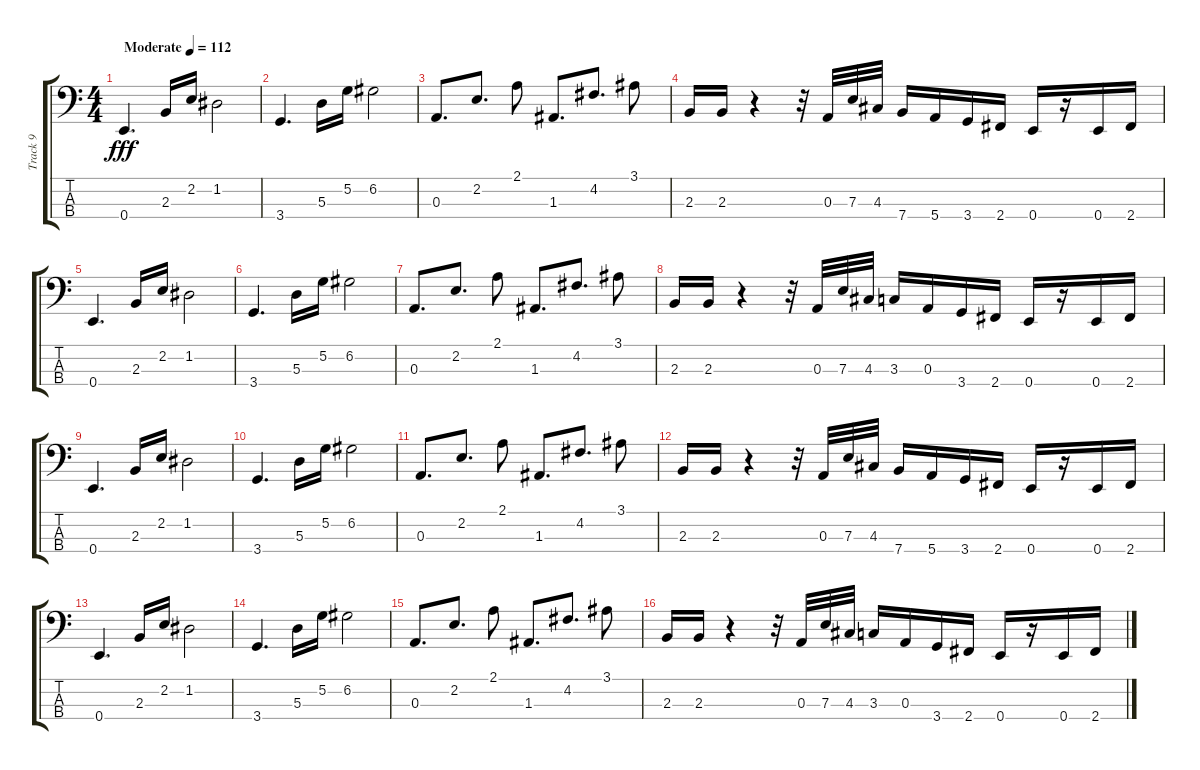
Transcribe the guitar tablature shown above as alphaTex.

\track ("Track 9" "Track 9") {instrument electricbassfinger}
\staff {score tabs}
\tuning (G2 D2 A1 E1) {hide}
\ts (4 4)
\tempo (112 "Moderate")
\clef f4
\ks c
0.4.4{d dy fff instrument electricbassfinger} 2.3.16 2.2.16 1.2.2 |
3.4.4{d} 5.3.16 5.2.16 6.2.2 |
0.3.8{d} 2.2.8{d} 2.1.8 1.3.8{d} 4.2.8{d} 3.1.8 |
2.3.16 2.3.16 r.4 r.32 0.3.32 7.3.32 4.3.32 7.4.16 5.4.16 3.4.16 2.4.16 0.4.16 r.16 0.4.16 2.4.16 |
0.4.4{d} 2.3.16 2.2.16 1.2.2 |
3.4.4{d} 5.3.16 5.2.16 6.2.2 |
0.3.8{d} 2.2.8{d} 2.1.8 1.3.8{d} 4.2.8{d} 3.1.8 |
2.3.16 2.3.16 r.4 r.32 0.3.32 7.3.32 4.3.32 3.3.16 0.3.16 3.4.16 2.4.16 0.4.16 r.16 0.4.16 2.4.16 |
0.4.4{d} 2.3.16 2.2.16 1.2.2 |
3.4.4{d} 5.3.16 5.2.16 6.2.2 |
0.3.8{d} 2.2.8{d} 2.1.8 1.3.8{d} 4.2.8{d} 3.1.8 |
2.3.16 2.3.16 r.4 r.32 0.3.32 7.3.32 4.3.32 7.4.16 5.4.16 3.4.16 2.4.16 0.4.16 r.16 0.4.16 2.4.16 |
0.4.4{d} 2.3.16 2.2.16 1.2.2 |
3.4.4{d} 5.3.16 5.2.16 6.2.2 |
0.3.8{d} 2.2.8{d} 2.1.8 1.3.8{d} 4.2.8{d} 3.1.8 |
2.3.16 2.3.16 r.4 r.32 0.3.32 7.3.32 4.3.32 3.3.16 0.3.16 3.4.16 2.4.16 0.4.16 r.16 0.4.16 2.4.16
